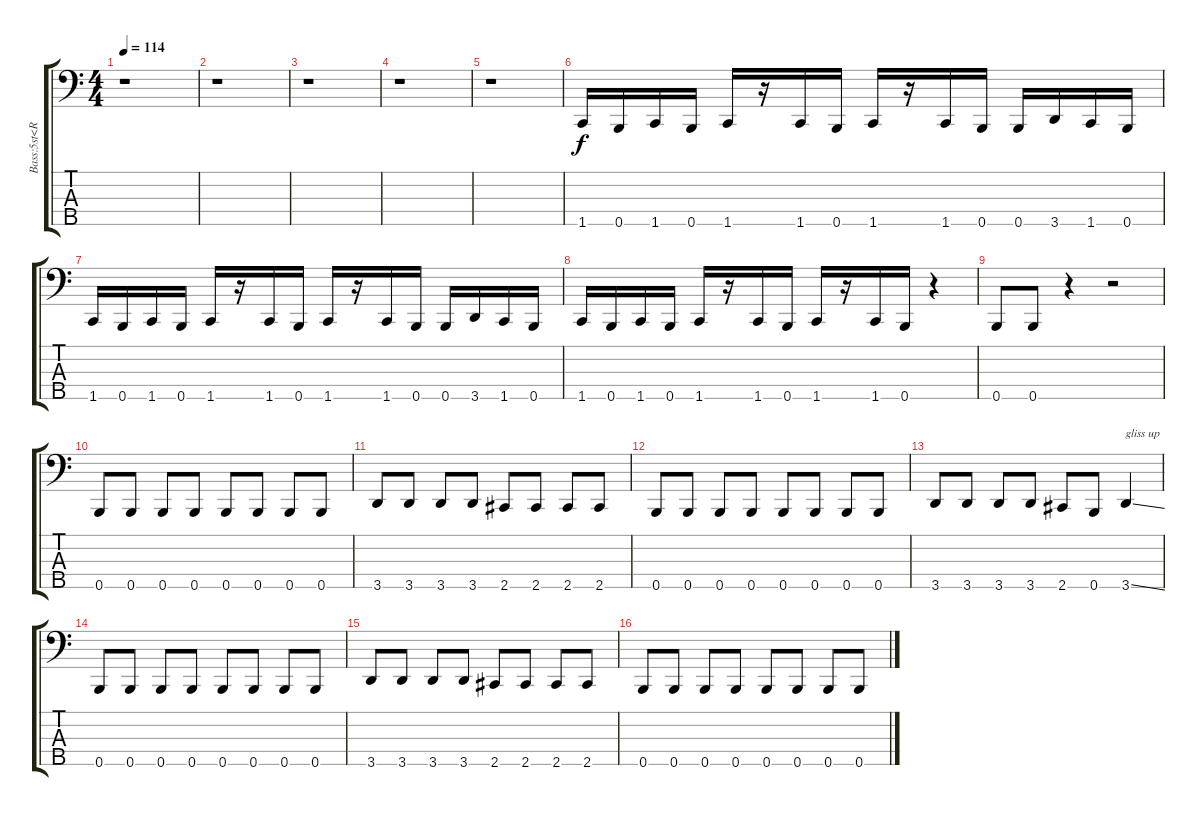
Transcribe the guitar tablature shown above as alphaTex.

\track ("Bass:5st<Regular>" "Bass:5st<R") {instrument electricbassfinger}
\staff {score tabs}
\tuning (G2 D2 A1 E1 B0) {hide}
\ts (4 4)
\tempo 114
\clef f4
\ks c
r.1{dy f} |
r.1 |
r.1 |
r.1 |
r.1 |
1.5.16 0.5.16 1.5.16 0.5.16 1.5.16 r.16 1.5.16 0.5.16 1.5.16 r.16 1.5.16 0.5.16 0.5.16 3.5.16 1.5.16 0.5.16 |
1.5.16 0.5.16 1.5.16 0.5.16 1.5.16 r.16 1.5.16 0.5.16 1.5.16 r.16 1.5.16 0.5.16 0.5.16 3.5.16 1.5.16 0.5.16 |
1.5.16 0.5.16 1.5.16 0.5.16 1.5.16 r.16 1.5.16 0.5.16 1.5.16 r.16 1.5.16 0.5.16 r.4 |
0.5.8 0.5.8 r.4 r.2 |
0.5.8 0.5.8 0.5.8 0.5.8 0.5.8 0.5.8 0.5.8 0.5.8 |
3.5.8 3.5.8 3.5.8 3.5.8 2.5.8 2.5.8 2.5.8 2.5.8 |
0.5.8 0.5.8 0.5.8 0.5.8 0.5.8 0.5.8 0.5.8 0.5.8 |
3.5.8 3.5.8 3.5.8 3.5.8 2.5.8 0.5.8 3.5{ss}.4{txt "gliss up"} |
0.5.8 0.5.8 0.5.8 0.5.8 0.5.8 0.5.8 0.5.8 0.5.8 |
3.5.8 3.5.8 3.5.8 3.5.8 2.5.8 2.5.8 2.5.8 2.5.8 |
0.5.8 0.5.8 0.5.8 0.5.8 0.5.8 0.5.8 0.5.8 0.5.8
